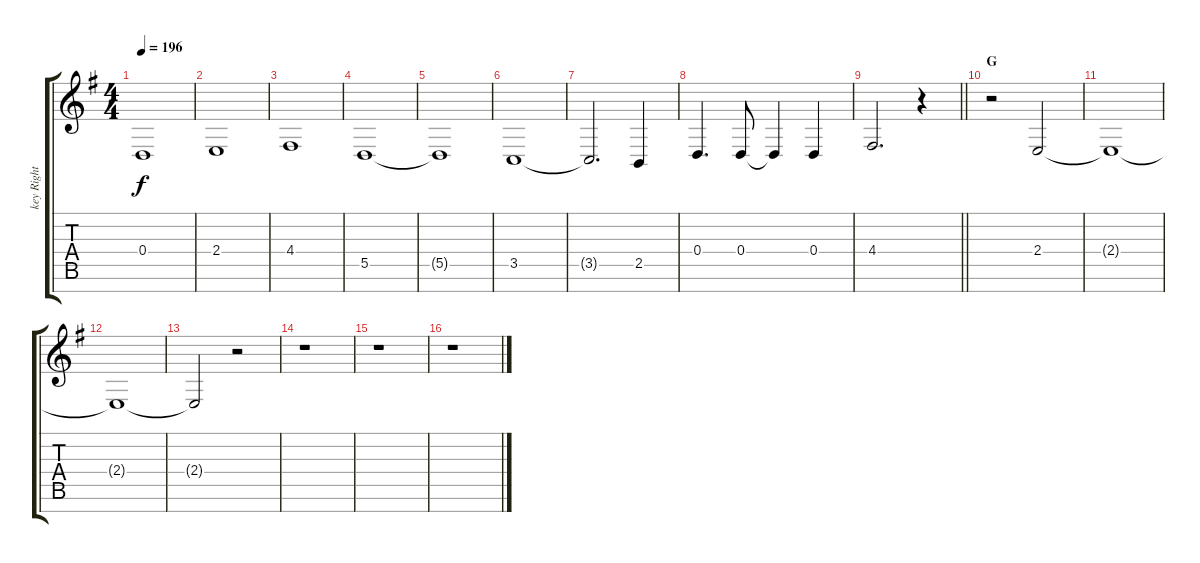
\track ("key Right" "key Right") {instrument acousticgrandpiano}
\staff {score tabs}
\tuning (E4 B3 G3 D3 A2 E2 B1) {hide}
\ts (4 4)
\tempo 196
\clef g2
\ks g
0.4{t}.1{dy f} |
2.4.1 |
4.4.1 |
5.5.1 |
5.5{t}.1 |
3.5.1 |
3.5{t}.2{d} 2.5.4 |
0.4.4{d} 0.4.8 0.4{t}.4 0.4.4 |
\barLineRight lightlight
4.4.2{d} r.4 |
\section ("" "G")
r.2{instrument synthstrings2} 2.4.2 |
2.4{t}.1 |
2.4{t}.1 |
2.4{t}.2 r.2 |
r.1 |
r.1 |
r.1
